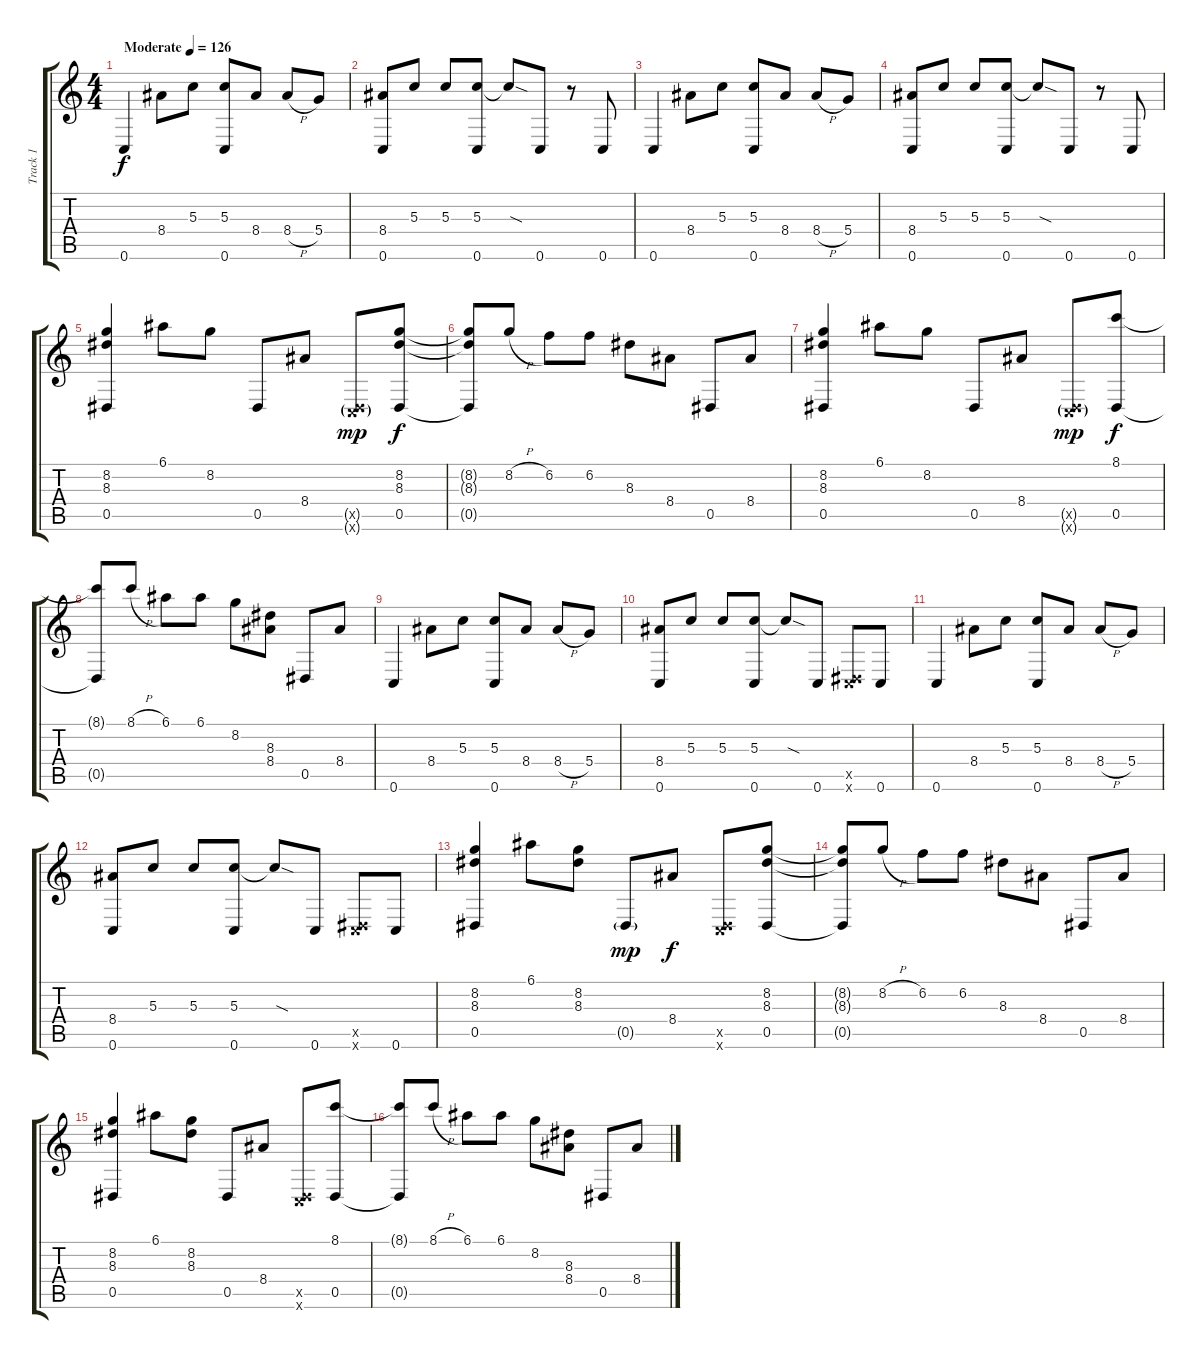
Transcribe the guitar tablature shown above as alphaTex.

\track ("Track 1" "Track 1") {instrument acousticguitarsteel}
\staff {score tabs}
\tuning (E4 B3 G3 D3 Eb2 C2) {hide}
\ts (4 4)
\tempo (126 "Moderate")
\clef g2
\ks c
0.6.4{dy f instrument acousticguitarsteel} 8.4.8 5.3.8 (5.3 0.6).8 8.4.8 8.4{h}.8 5.4.8 |
(8.4 0.6).8 5.3.8 5.3.8 (5.3 0.6).8 5.3{sod t}.8 0.6.8 r.8 0.6.8 |
0.6.4 8.4.8 5.3.8 (5.3 0.6).8 8.4.8 8.4{h}.8 5.4.8 |
(8.4 0.6).8 5.3.8 5.3.8 (5.3 0.6).8 5.3{sod t}.8 0.6.8 r.8 0.6.8 |
(8.2 8.3 0.5).4 6.1.8 8.2.8 0.5.8 8.4.8 (0.5{g x} 0.6{g x}).8{dy mp} (8.2 8.3 0.5).8{dy f} |
(8.2{t} 8.3{t} 0.5{t}).8 8.2{h}.8 6.2.8 6.2.8 8.3.8 8.4.8 0.5.8 8.4.8 |
(8.2 8.3 0.5).4 6.1.8 8.2.8 0.5.8 8.4.8 (0.5{g x} 0.6{g x}).8{dy mp} (8.1 0.5).8{dy f} |
(8.1{t} 0.5{t}).8 8.1{h}.8 6.1.8 6.1.8 8.2.8 (8.3 8.4).8 0.5.8 8.4.8 |
0.6.4 8.4.8 5.3.8 (5.3 0.6).8 8.4.8 8.4{h}.8 5.4.8 |
(8.4 0.6).8 5.3.8 5.3.8 (5.3 0.6).8 5.3{sod t}.8 0.6.8 (0.5{x} 0.6{x}).8 0.6.8 |
0.6.4 8.4.8 5.3.8 (5.3 0.6).8 8.4.8 8.4{h}.8 5.4.8 |
(8.4 0.6).8 5.3.8 5.3.8 (5.3 0.6).8 5.3{sod t}.8 0.6.8 (0.5{x} 0.6{x}).8 0.6.8 |
(8.2 8.3 0.5).4 6.1.8 (8.2 8.3).8 0.5{g}.8{dy mp} 8.4.8{dy f} (0.5{x} 0.6{x}).8 (8.2 8.3 0.5).8 |
(8.2{t} 8.3{t} 0.5{t}).8 8.2{h}.8 6.2.8 6.2.8 8.3.8 8.4.8 0.5.8 8.4.8 |
(8.2 8.3 0.5).4 6.1.8 (8.2 8.3).8 0.5.8 8.4.8 (0.5{x} 0.6{x}).8 (8.1 0.5).8 |
(8.1{t} 0.5{t}).8 8.1{h}.8 6.1.8 6.1.8 8.2.8 (8.3 8.4).8 0.5.8 8.4.8
